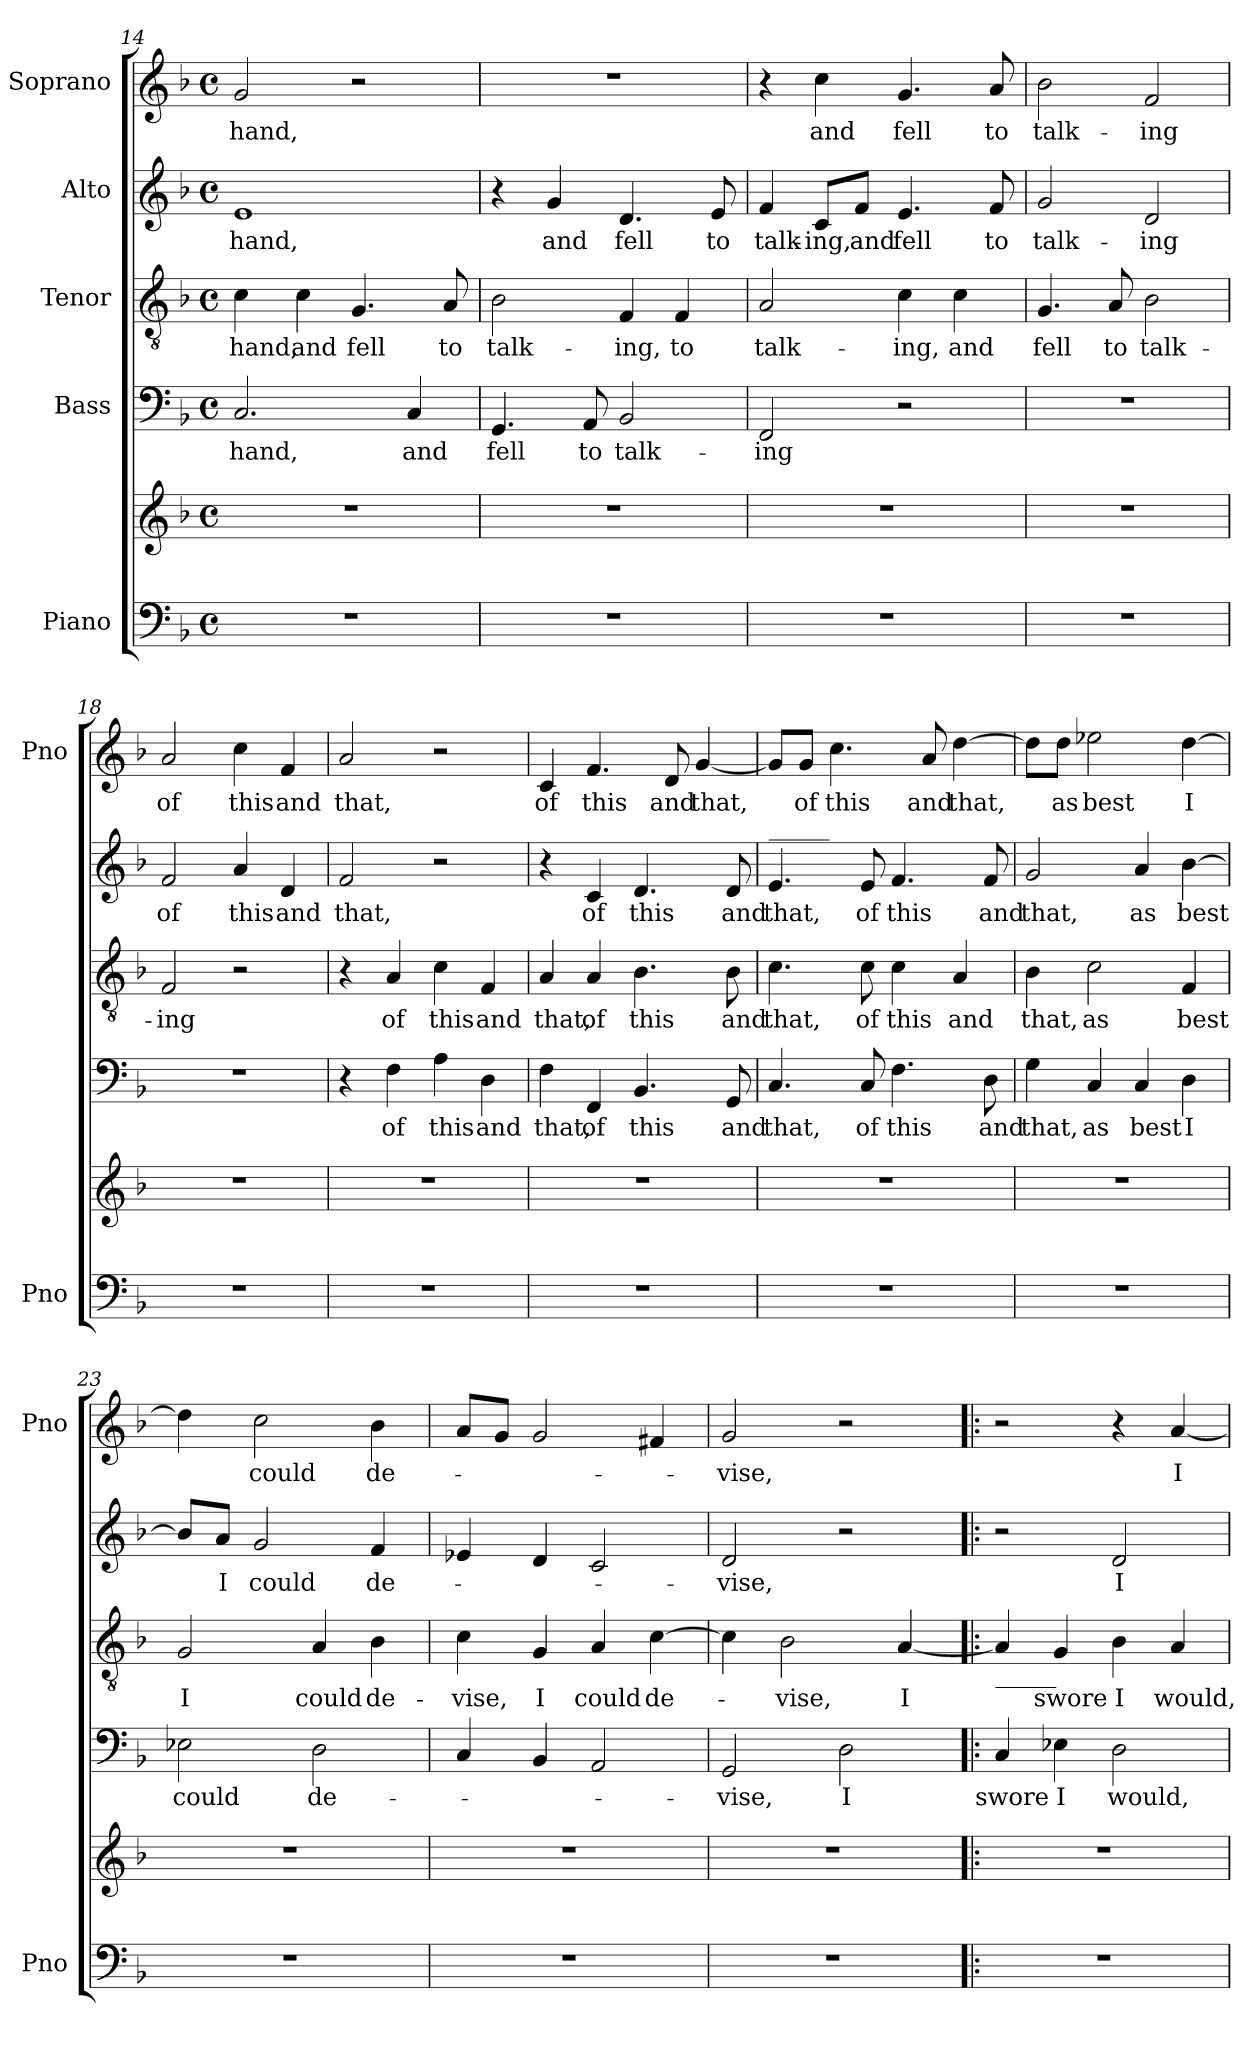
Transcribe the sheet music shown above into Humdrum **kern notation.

**kern	**kern	**kern	**text	**kern	**text	**kern	**text	**kern	**text
*part5	*part5	*part4	*part4	*part3	*part3	*part2	*part2	*part1	*part1
*staff6	*staff5	*staff4	*staff4	*staff3	*staff3	*staff2	*staff2	*staff1	*staff1
*I"Piano	*	*I"Bass	*	*I"Tenor	*	*I"Alto	*	*I"Soprano	*
*I'Pno	*	*	*	*	*	*	*	*I'Pno	*
*clefF4	*clefG2	*clefF4	*	*clefGv2	*	*clefG2	*	*clefG2	*
*k[b-]	*k[b-]	*k[b-]	*	*k[b-]	*	*k[b-]	*	*k[b-]	*
*F:	*F:	*F:	*	*F:	*	*F:	*	*F:	*
*M4/4	*M4/4	*M4/4	*	*M4/4	*	*M4/4	*	*M4/4	*
*met(c)	*met(c)	*met(c)	*	*met(c)	*	*met(c)	*	*met(c)	*
=14	=14	=14	=14	=14	=14	=14	=14	=14	=14
1r	1r	2.C/	hand,	4c\	hand,	1e	hand,	2g/	hand,
.	.	.	.	4c\	and	.	.	.	.
.	.	.	.	4.G/	fell	.	.	2r	.
.	.	4C/	and	.	.	.	.	.	.
.	.	.	.	8A/	to	.	.	.	.
=15	=15	=15	=15	=15	=15	=15	=15	=15	=15
1r	1r	4.GG/	fell	2B-\	talk-	4r	.	1r	.
.	.	.	.	.	.	4g/	and	.	.
.	.	8AA/	to	.	.	.	.	.	.
.	.	2BB-/	talk-	4F/	-ing,	4.d/	fell	.	.
.	.	.	.	4F/	to	.	.	.	.
.	.	.	.	.	.	8e/	to	.	.
=16	=16	=16	=16	=16	=16	=16	=16	=16	=16
1r	1r	2FF/	-ing	2A/	talk-	4f/	talk-	4r	.
.	.	.	.	.	.	8c/L	-ing,	4cc\	and
.	.	.	.	.	.	8f/J	and	.	.
.	.	2r	.	4c\	-ing,	4.e/	fell	4.g/	fell
.	.	.	.	4c\	and	.	.	.	.
.	.	.	.	.	.	8f/	to	8a/	to
!!LO:LB:g=z
=17	=17	=17	=17	=17	=17	=17	=17	=17	=17
1r	1r	1r	.	4.G/	fell	2g/	talk-	2b-\	talk-
.	.	.	.	8A/	to	.	.	.	.
.	.	.	.	2B-\	talk-	2d/	-ing	2f/	-ing
=18	=18	=18	=18	=18	=18	=18	=18	=18	=18
1r	1r	1r	.	2F/	-ing	2f/	of	2a/	of
.	.	.	.	2r	.	4a/	this	4cc\	this
.	.	.	.	.	.	4d/	and	4f/	and
=19	=19	=19	=19	=19	=19	=19	=19	=19	=19
1r	1r	4r	.	4r	.	2f/	that,	2a/	that,
.	.	4F\	of	4A/	of	.	.	.	.
.	.	4A\	this	4c\	this	2r	.	2r	.
.	.	4D\	and	4F/	and	.	.	.	.
=20	=20	=20	=20	=20	=20	=20	=20	=20	=20
1r	1r	4F\	that,	4A/	that,	4r	.	4c/	of
.	.	4FF/	of	4A/	of	4c/	of	4.f/	this
.	.	4.BB-/	this	4.B-\	this	4.d/	this	.	.
.	.	.	.	.	.	.	.	8d/	and
.	.	.	.	.	.	.	.	[4g/	that,
.	.	8GG/	and	8B-\	and	8d/	and	.	.
=21	=21	=21	=21	=21	=21	=21	=21	=21	=21
!	!	!	!	!	!	!LO:TX:a:t=_____	!	!	!
1r	1r	4.C/	that,	4.c\	that,	4.e/	that,	8g/L]	.
.	.	.	.	.	.	.	.	8g/J	of
.	.	.	.	.	.	.	.	4.cc\	this
.	.	8C/	of	8c\	of	8e/	of	.	.
.	.	4.F\	this	4c\	this	4.f/	this	.	.
.	.	.	.	.	.	.	.	8a/	and
.	.	.	.	4A/	and	.	.	[4dd\	that,
.	.	8D\	and	.	.	8f/	and	.	.
!!LO:LB:g=z
=22	=22	=22	=22	=22	=22	=22	=22	=22	=22
1r	1r	4G\	that,	4B-\	that,	2g/	that,	8dd\L]	.
.	.	.	.	.	.	.	.	8dd\J	as
.	.	4C/	as	2c\	as	.	.	2ee-X\	best
.	.	4C/	best	.	.	4a/	as	.	.
.	.	4D\	I	4F/	best	[4b-\	best	[4dd\	I
=23	=23	=23	=23	=23	=23	=23	=23	=23	=23
1r	1r	2E-X\	could	2G/	I	8b-/L]	.	4dd\]	.
.	.	.	.	.	.	8a/J	I	.	.
.	.	.	.	.	.	2g/	could	2cc\	could
.	.	2D\	de-	4A/	could	.	.	.	.
.	.	.	.	4B-\	de-	4f/	de-	4b-\	de-
=24	=24	=24	=24	=24	=24	=24	=24	=24	=24
1r	1r	4C/	.	4c\	-vise,	4e-X/	.	8a/L	.
.	.	.	.	.	.	.	.	8g/J	.
.	.	4BB-/	-­-	4G/	I	4d/	-­-	2g/	-­-
.	.	2AA/	.	4A/	could	2c/	.	.	.
.	.	.	.	[4c\	de-	.	.	4f#X/	.
=25	=25	=25	=25	=25	=25	=25	=25	=25	=25
1r	1r	2GG/	-vise,	4c\]	.	2d/	-vise,	2g/	-vise,
.	.	.	.	2B-\	-vise,	.	.	.	.
.	.	2D\	I	.	.	2r	.	2r	.
.	.	.	.	[4A/	I	.	.	.	.
=26!|:	=26!|:	=26!|:	=26!|:	=26!|:	=26!|:	=26!|:	=26!|:	=26!|:	=26!|:
!	!	!	!	!LO:TX:b:t=_____	!	!	!	!	!
1r	1r	4C/	swore	4A/]	.	2r	.	2r	.
.	.	4E-X\	I	4G/	swore	.	.	.	.
.	.	2D\	would,	4B-\	I	2d/	I	4r	.
.	.	.	.	4A/	would,	.	.	[4a/	I
=	=	=	=	=	=	=	=	=	=
*-	*-	*-	*-	*-	*-	*-	*-	*-	*-
